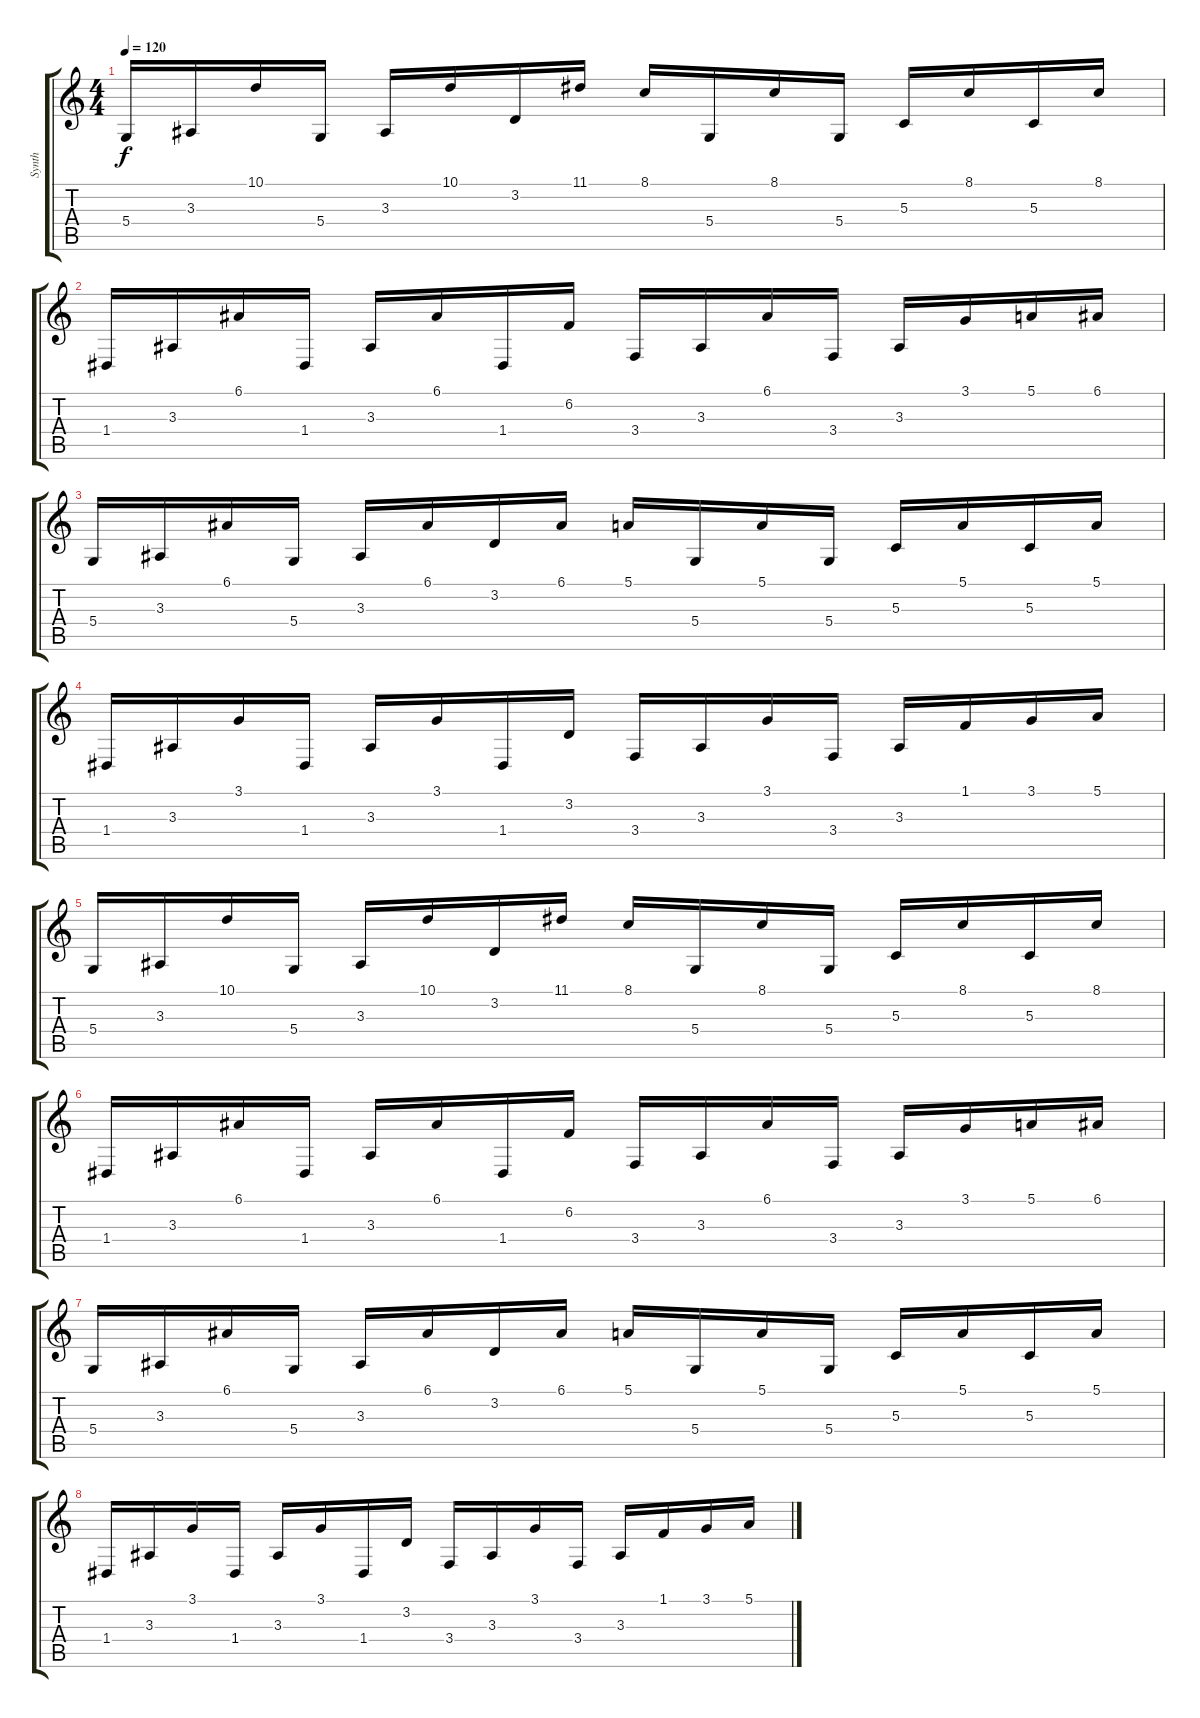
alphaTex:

\track ("Synth" "Synth") {instrument lead2sawtooth}
\staff {score tabs}
\tuning (E4 B3 G3 D3 A2 D2) {hide}
\ts (4 4)
\tempo 120
\clef g2
\ks c
5.4.16{dy f balance 0} 3.3.16 10.1.16 5.4.16 3.3.16 10.1.16 3.2.16 11.1.16 8.1.16 5.4.16 8.1.16 5.4.16 5.3.16 8.1.16 5.3.16 8.1.16 |
1.4.16 3.3.16 6.1.16 1.4.16 3.3.16 6.1.16 1.4.16 6.2.16 3.4.16 3.3.16 6.1.16 3.4.16 3.3.16 3.1.16 5.1.16 6.1.16 |
5.4.16{balance 16} 3.3.16 6.1.16 5.4.16 3.3.16 6.1.16 3.2.16 6.1.16 5.1.16 5.4.16 5.1.16 5.4.16 5.3.16 5.1.16 5.3.16 5.1.16 |
1.4.16 3.3.16 3.1.16 1.4.16 3.3.16 3.1.16 1.4.16 3.2.16 3.4.16 3.3.16 3.1.16 3.4.16 3.3.16 1.1.16 3.1.16 5.1.16 |
5.4.16{balance 0} 3.3.16 10.1.16 5.4.16 3.3.16 10.1.16 3.2.16 11.1.16 8.1.16 5.4.16 8.1.16 5.4.16 5.3.16 8.1.16 5.3.16 8.1.16 |
1.4.16 3.3.16 6.1.16 1.4.16 3.3.16 6.1.16 1.4.16 6.2.16 3.4.16 3.3.16 6.1.16 3.4.16 3.3.16 3.1.16 5.1.16 6.1.16 |
5.4.16{balance 5} 3.3.16 6.1.16 5.4.16 3.3.16 6.1.16 3.2.16 6.1.16 5.1.16 5.4.16 5.1.16 5.4.16 5.3.16 5.1.16 5.3.16 5.1.16 |
1.4.16 3.3.16 3.1.16 1.4.16 3.3.16 3.1.16 1.4.16 3.2.16 3.4.16 3.3.16 3.1.16 3.4.16 3.3.16 1.1.16 3.1.16 5.1.16
